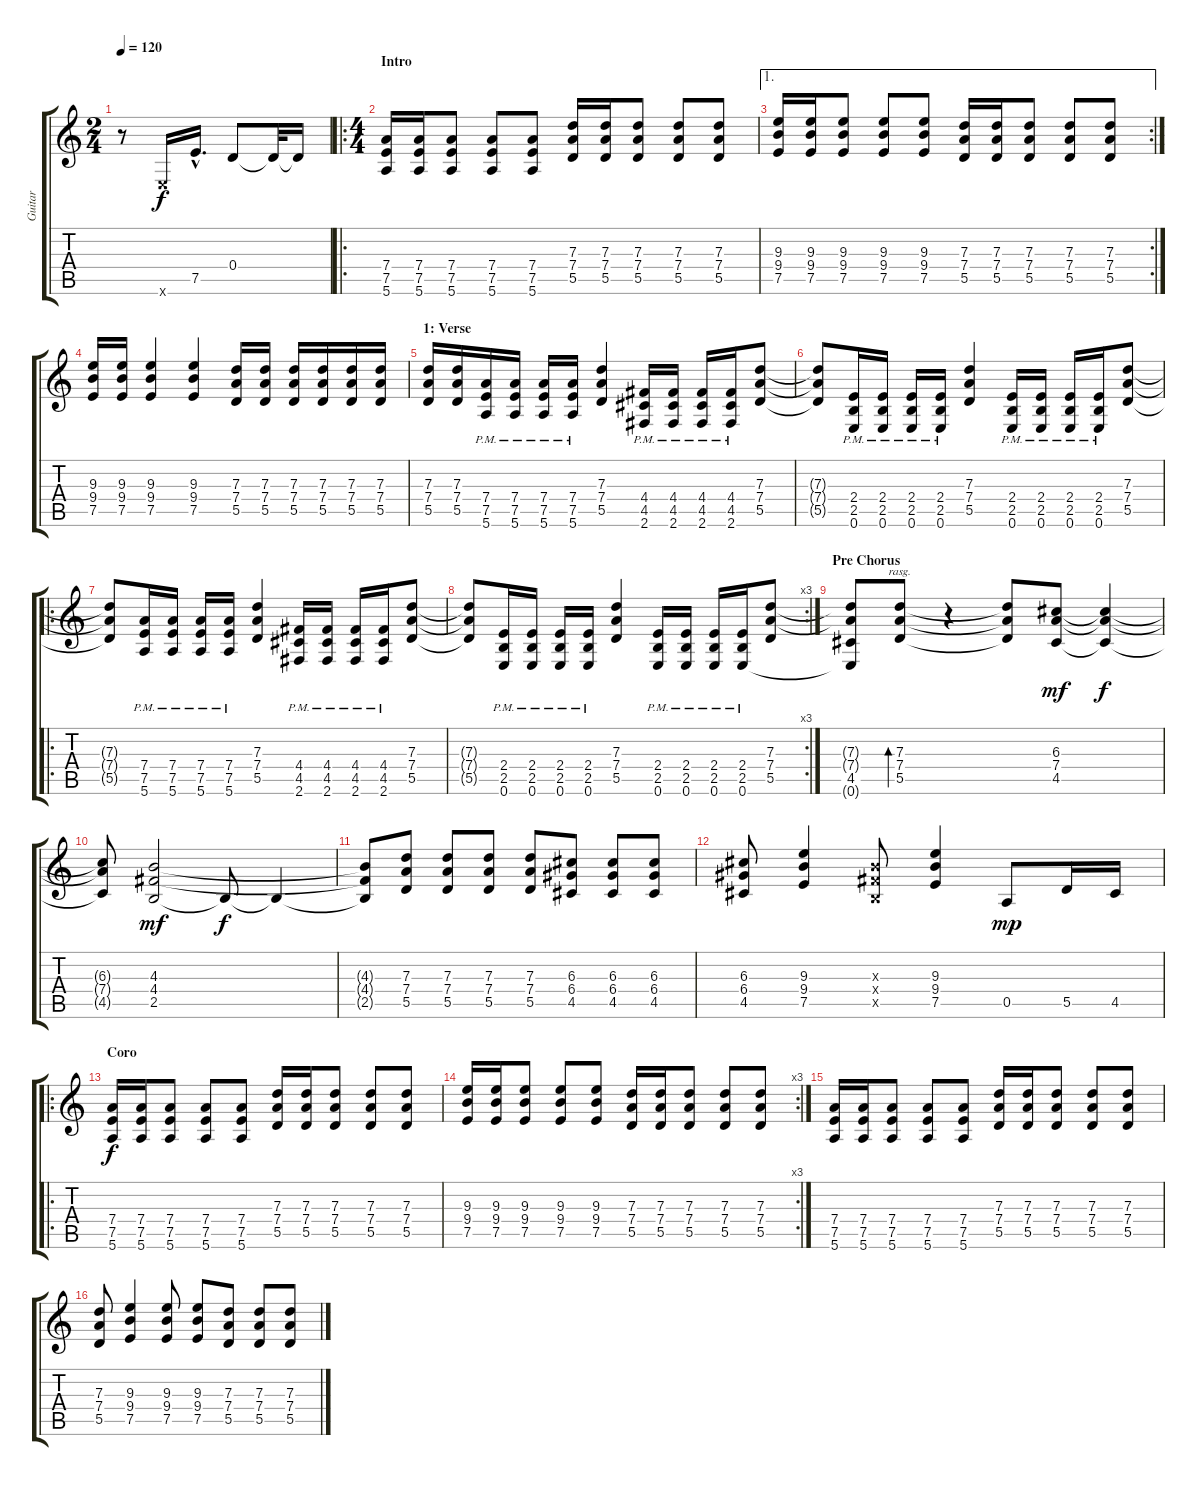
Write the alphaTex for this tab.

\track ("Guitar " "Guitar ") {instrument distortionguitar}
\staff {score tabs}
\tuning (E4 B3 G3 D3 A2 E2) {hide}
\ts (2 4)
\tempo 120
\clef g2
\ks c
r.8{dy f instrument distortionguitar} 0.6{x}.16 7.5{hac}.16{d} 0.4.8 0.4{t}.32 0.4{t}.16 |
\ro
\ts (4 4)
\section ("" "Intro")
(7.4 7.5 5.6).16 (7.4 7.5 5.6).16 (7.4 7.5 5.6).8 (7.4 7.5 5.6).8 (7.4 7.5 5.6).8 (7.3 7.4 5.5).16 (7.3 7.4 5.5).16 (7.3 7.4 5.5).8 (7.3 7.4 5.5).8 (7.3 7.4 5.5).8 |
\ae 1
\rc 2
(9.3 9.4 7.5).16 (9.3 9.4 7.5).16 (9.3 9.4 7.5).8 (9.3 9.4 7.5).8 (9.3 9.4 7.5).8 (7.3 7.4 5.5).16 (7.3 7.4 5.5).16 (7.3 7.4 5.5).8 (7.3 7.4 5.5).8 (7.3 7.4 5.5).8 |
(9.3 9.4 7.5).16 (9.3 9.4 7.5).16 (9.3 9.4 7.5).4 (9.3 9.4 7.5).4 (7.3 7.4 5.5).16 (7.3 7.4 5.5).16 (7.3 7.4 5.5).16 (7.3 7.4 5.5).16 (7.3 7.4 5.5).16 (7.3 7.4 5.5).16 |
\section ("" "1: Verse")
(7.3 7.4 5.5).16 (7.3 7.4 5.5).16 (7.4{pm} 7.5{pm} 5.6{pm}).16 (7.4{pm} 7.5{pm} 5.6{pm}).16 (7.4{pm} 7.5{pm} 5.6{pm}).16 (7.4{pm} 7.5{pm} 5.6{pm}).16 (7.3 7.4 5.5).4 (4.4{pm} 4.5{pm} 2.6{pm}).16 (4.4{pm} 4.5{pm} 2.6{pm}).16 (4.4{pm} 4.5{pm} 2.6{pm}).16 (4.4{pm} 4.5{pm} 2.6{pm}).16 (7.3 7.4 5.5).8 |
(7.3{t} 7.4{t} 5.5{t}).8 (2.4{pm} 2.5{pm} 0.6{pm}).16 (2.4{pm} 2.5{pm} 0.6{pm}).16 (2.4{pm} 2.5{pm} 0.6{pm}).16 (2.4{pm} 2.5{pm} 0.6{pm}).16 (7.3 7.4 5.5).4 (2.4{pm} 2.5{pm} 0.6{pm}).16 (2.4{pm} 2.5{pm} 0.6{pm}).16 (2.4{pm} 2.5{pm} 0.6{pm}).16 (2.4{pm} 2.5{pm} 0.6{pm}).16 (7.3 7.4 5.5).8 |
\ro
(7.3{t} 7.4{t} 5.5{t}).8 (7.4{pm} 7.5{pm} 5.6{pm}).16 (7.4{pm} 7.5{pm} 5.6{pm}).16 (7.4{pm} 7.5{pm} 5.6{pm}).16 (7.4{pm} 7.5{pm} 5.6{pm}).16 (7.3 7.4 5.5).4 (4.4{pm} 4.5{pm} 2.6{pm}).16 (4.4{pm} 4.5{pm} 2.6{pm}).16 (4.4{pm} 4.5{pm} 2.6{pm}).16 (4.4{pm} 4.5{pm} 2.6{pm}).16 (7.3 7.4 5.5).8 |
\rc 3
(7.3{t} 7.4{t} 5.5{t}).8 (2.4{pm} 2.5{pm} 0.6{pm}).16 (2.4{pm} 2.5{pm} 0.6{pm}).16 (2.4{pm} 2.5{pm} 0.6{pm}).16 (2.4{pm} 2.5{pm} 0.6{pm}).16 (7.3 7.4 5.5).4 (2.4{pm} 2.5{pm} 0.6{pm}).16 (2.4{pm} 2.5{pm} 0.6{pm}).16 (2.4{pm} 2.5{pm} 0.6{pm}).16 (2.4{pm} 2.5{pm} 0.6{pm}).16 (7.3 7.4 5.5).8 |
\section ("" "Pre Chorus")
(7.3{t} 7.4{t} 4.5 0.6{t}).8 (7.3 7.4 5.5).8{bd 120 rasg ii} r.4 (7.3{t} 7.4{t} 5.5{t}).8 (6.3 7.4 4.5).8{dy mf} (6.3{t} 7.4{t} 4.5{t}).4{dy f} |
(6.3{t} 7.4{t} 4.5{t}).8 (4.3 4.4 2.5).2{dy mf} 2.5{t}.8{dy f} 2.5{t}.4 |
(4.3{t} 4.4{t} 2.5{t}).8 (7.3 7.4 5.5).8 (7.3 7.4 5.5).8 (7.3 7.4 5.5).8 (7.3 7.4 5.5).8 (6.3 6.4 4.5).8 (6.3 6.4 4.5).8 (6.3 6.4 4.5).8 |
(6.3 6.4 4.5).8 (9.3 9.4 7.5).4 (4.3{x} 4.4{x} 2.5{x}).8 (9.3 9.4 7.5).4 0.5.8{dy mp} 5.5.16 4.5.16 |
\ro
\section ("" "Coro")
(7.4 7.5 5.6).16{dy f} (7.4 7.5 5.6).16 (7.4 7.5 5.6).8 (7.4 7.5 5.6).8 (7.4 7.5 5.6).8 (7.3 7.4 5.5).16 (7.3 7.4 5.5).16 (7.3 7.4 5.5).8 (7.3 7.4 5.5).8 (7.3 7.4 5.5).8 |
\rc 3
(9.3 9.4 7.5).16 (9.3 9.4 7.5).16 (9.3 9.4 7.5).8 (9.3 9.4 7.5).8 (9.3 9.4 7.5).8 (7.3 7.4 5.5).16 (7.3 7.4 5.5).16 (7.3 7.4 5.5).8 (7.3 7.4 5.5).8 (7.3 7.4 5.5).8 |
(7.4 7.5 5.6).16 (7.4 7.5 5.6).16 (7.4 7.5 5.6).8 (7.4 7.5 5.6).8 (7.4 7.5 5.6).8 (7.3 7.4 5.5).16 (7.3 7.4 5.5).16 (7.3 7.4 5.5).8 (7.3 7.4 5.5).8 (7.3 7.4 5.5).8 |
(7.3 7.4 5.5).8 (9.3 9.4 7.5).4 (9.3 9.4 7.5).8 (9.3 9.4 7.5).8 (7.3 7.4 5.5).8 (7.3 7.4 5.5).8 (7.3 7.4 5.5).8
